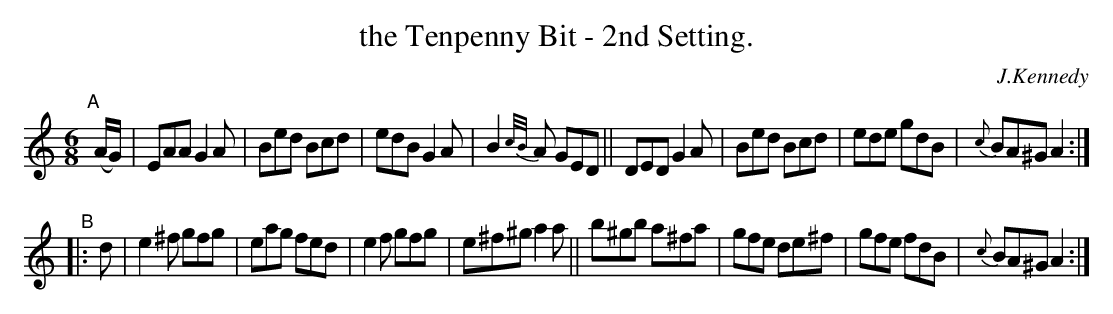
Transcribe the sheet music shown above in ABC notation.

X:1
T: the Tenpenny Bit - 2nd Setting.
O: J.Kennedy
M: 6/8
L: 1/8
K: Am
"^A"[|] (A/G/) |\
EAA G2A | Bed Bcd | edB G2A | B2{c/B/}A GED ||\
DED G2A | Bed Bcd | ede gdB | {c}BA^G   A2 :|
"^B"|: d |\
e2^f gfg  | eag fed  | e2f gfg | e^f^g   a2a ||\
b^gb a^fa | gfe de^f | gfe fdB | {c}BA^G A2 :|
